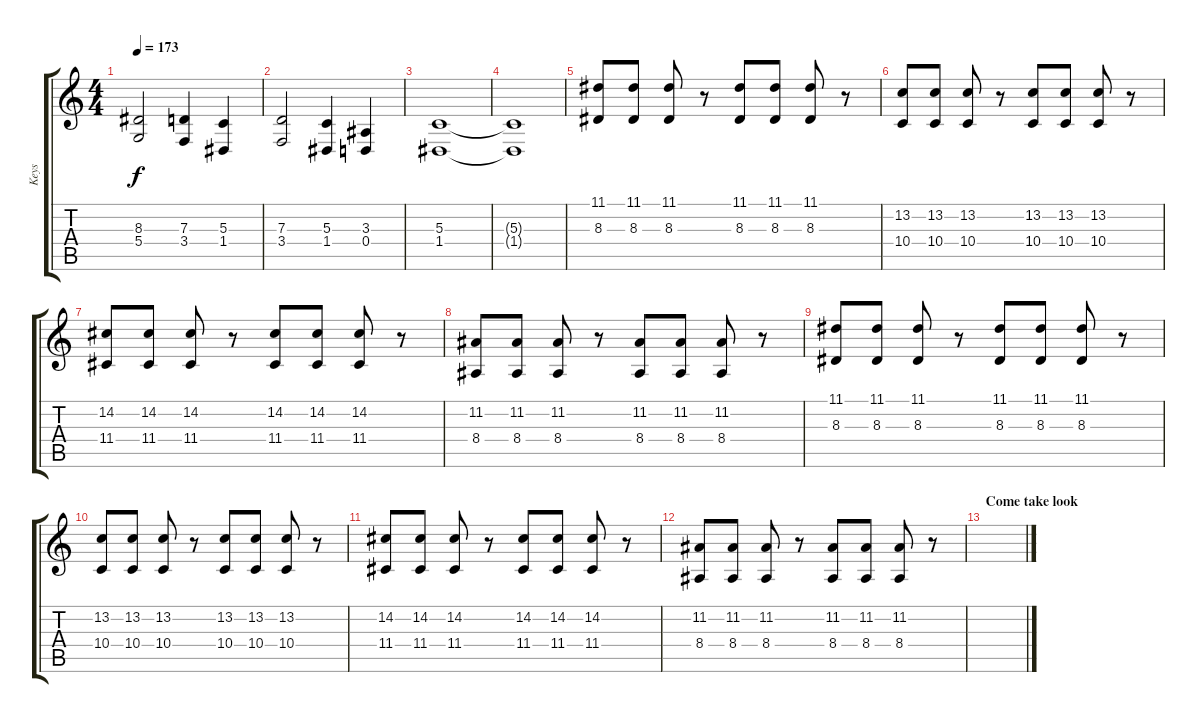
\track ("Keys" "Keys") {instrument stringensemble1}
\staff {score tabs}
\tuning (E4 B3 G3 D3 A2 E2) {hide}
\ts (4 4)
\tempo 173
\clef g2
\ks c
(8.3 5.4).2{dy f} (7.3 3.4).4 (5.3 1.4).4 |
(7.3 3.4).2 (5.3 1.4).4 (3.3 0.4).4 |
(5.3 1.4).1 |
(5.3{t} 1.4{t}).1 |
\section ("" "")
(11.1 8.3).8 (11.1 8.3).8 (11.1 8.3).8 r.8 (11.1 8.3).8 (11.1 8.3).8 (11.1 8.3).8 r.8 |
(13.2 10.4).8 (13.2 10.4).8 (13.2 10.4).8 r.8 (13.2 10.4).8 (13.2 10.4).8 (13.2 10.4).8 r.8 |
(14.2 11.4).8 (14.2 11.4).8 (14.2 11.4).8 r.8 (14.2 11.4).8 (14.2 11.4).8 (14.2 11.4).8 r.8 |
(11.2 8.4).8 (11.2 8.4).8 (11.2 8.4).8 r.8 (11.2 8.4).8 (11.2 8.4).8 (11.2 8.4).8 r.8 |
(11.1 8.3).8 (11.1 8.3).8 (11.1 8.3).8 r.8 (11.1 8.3).8 (11.1 8.3).8 (11.1 8.3).8 r.8 |
(13.2 10.4).8 (13.2 10.4).8 (13.2 10.4).8 r.8 (13.2 10.4).8 (13.2 10.4).8 (13.2 10.4).8 r.8 |
(14.2 11.4).8 (14.2 11.4).8 (14.2 11.4).8 r.8 (14.2 11.4).8 (14.2 11.4).8 (14.2 11.4).8 r.8 |
(11.2 8.4).8 (11.2 8.4).8 (11.2 8.4).8 r.8 (11.2 8.4).8 (11.2 8.4).8 (11.2 8.4).8 r.8 |
\section ("" "Come take look")
